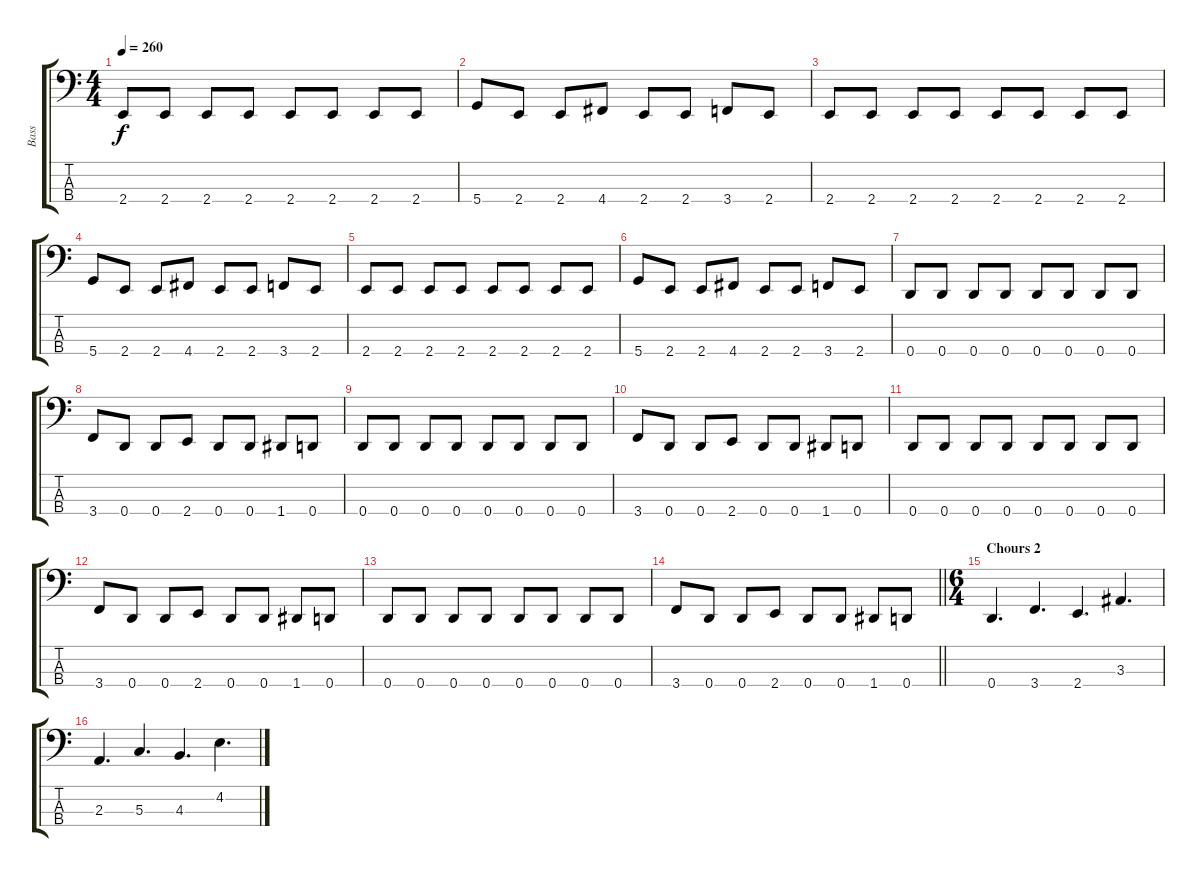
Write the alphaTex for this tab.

\track ("Bass" "Bass") {instrument electricbasspick}
\staff {score tabs}
\tuning (F2 C2 G1 D1) {hide}
\ts (4 4)
\tempo 260
\clef f4
\ks c
2.4.8{dy f} 2.4.8 2.4.8 2.4.8 2.4.8 2.4.8 2.4.8 2.4.8 |
5.4.8 2.4.8 2.4.8 4.4.8 2.4.8 2.4.8 3.4.8 2.4.8 |
2.4.8 2.4.8 2.4.8 2.4.8 2.4.8 2.4.8 2.4.8 2.4.8 |
5.4.8 2.4.8 2.4.8 4.4.8 2.4.8 2.4.8 3.4.8 2.4.8 |
2.4.8 2.4.8 2.4.8 2.4.8 2.4.8 2.4.8 2.4.8 2.4.8 |
5.4.8 2.4.8 2.4.8 4.4.8 2.4.8 2.4.8 3.4.8 2.4.8 |
0.4.8 0.4.8 0.4.8 0.4.8 0.4.8 0.4.8 0.4.8 0.4.8 |
3.4.8 0.4.8 0.4.8 2.4.8 0.4.8 0.4.8 1.4.8 0.4.8 |
0.4.8 0.4.8 0.4.8 0.4.8 0.4.8 0.4.8 0.4.8 0.4.8 |
3.4.8 0.4.8 0.4.8 2.4.8 0.4.8 0.4.8 1.4.8 0.4.8 |
0.4.8 0.4.8 0.4.8 0.4.8 0.4.8 0.4.8 0.4.8 0.4.8 |
3.4.8 0.4.8 0.4.8 2.4.8 0.4.8 0.4.8 1.4.8 0.4.8 |
0.4.8 0.4.8 0.4.8 0.4.8 0.4.8 0.4.8 0.4.8 0.4.8 |
\barLineRight lightlight
3.4.8 0.4.8 0.4.8 2.4.8 0.4.8 0.4.8 1.4.8 0.4.8 |
\ts (6 4)
\section ("" "Chours 2")
0.4.4{d} 3.4.4{d} 2.4.4{d} 3.3.4{d} |
2.3.4{d} 5.3.4{d} 4.3.4{d} 4.2.4{d}
